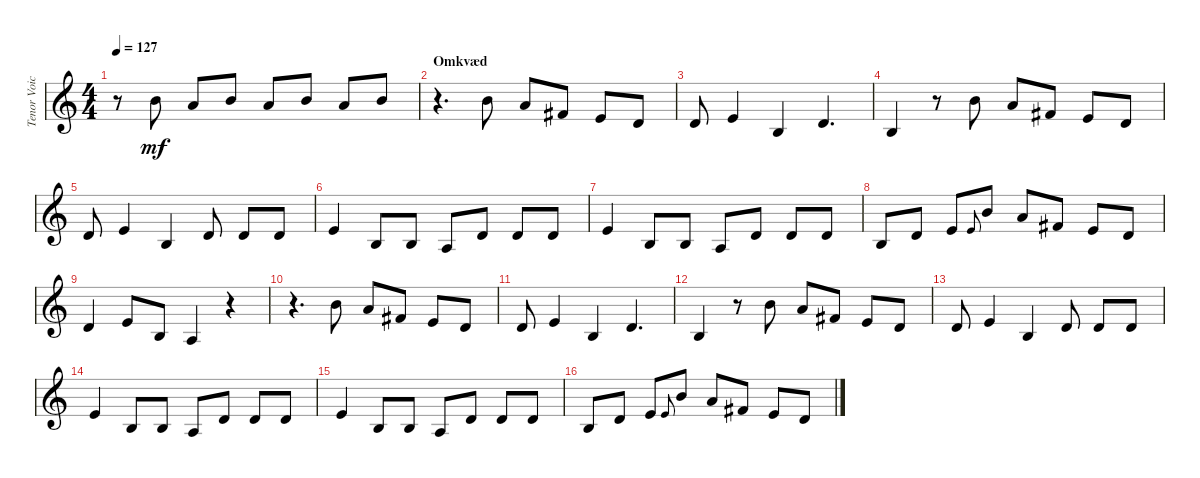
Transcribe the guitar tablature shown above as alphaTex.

\track ("Tenor Voice" "Tenor Voic") {instrument voiceoohs}
\staff {score}
\tuning (E4 B3 G3 D3 A2 E2 B1) {hide}
\ts (4 4)
\tempo 127
\clef g2
\ks c
r.8{dy mf} 7.1.8 5.1.8 7.1.8 5.1.8 7.1.8 5.1.8 7.1.8 |
\section ("" "Omkvæd")
r.4{d} 7.1.8 5.1.8 2.1.8 0.1.8 3.2.8 |
3.2.8 0.1.4 0.2.4 3.2.4{d} |
0.2.4 r.8 7.1.8 5.1.8 2.1.8 0.1.8 3.2.8 |
3.2.8 0.1.4 0.2.4 3.2.8 3.2.8 3.2.8 |
0.1.4 0.2.8 0.2.8 2.3.8 3.2.8 3.2.8 3.2.8 |
0.1.4 0.2.8 0.2.8 2.3.8 3.2.8 3.2.8 3.2.8 |
0.2.8 3.2.8 0.1.8 0.1.8{gr onbeat} 7.1.8 5.1.8 2.1.8 0.1.8 3.2.8 |
3.2.4 0.1.8 0.2.8 2.3.4 r.4 |
r.4{d} 7.1.8 5.1.8 2.1.8 0.1.8 3.2.8 |
3.2.8 0.1.4 0.2.4 3.2.4{d} |
0.2.4 r.8 7.1.8 5.1.8 2.1.8 0.1.8 3.2.8 |
3.2.8 0.1.4 0.2.4 3.2.8 3.2.8 3.2.8 |
0.1.4 0.2.8 0.2.8 2.3.8 3.2.8 3.2.8 3.2.8 |
0.1.4 0.2.8 0.2.8 2.3.8 3.2.8 3.2.8 3.2.8 |
0.2.8 3.2.8 0.1.8 0.1.8{gr onbeat} 7.1.8 5.1.8 2.1.8 0.1.8 3.2.8
